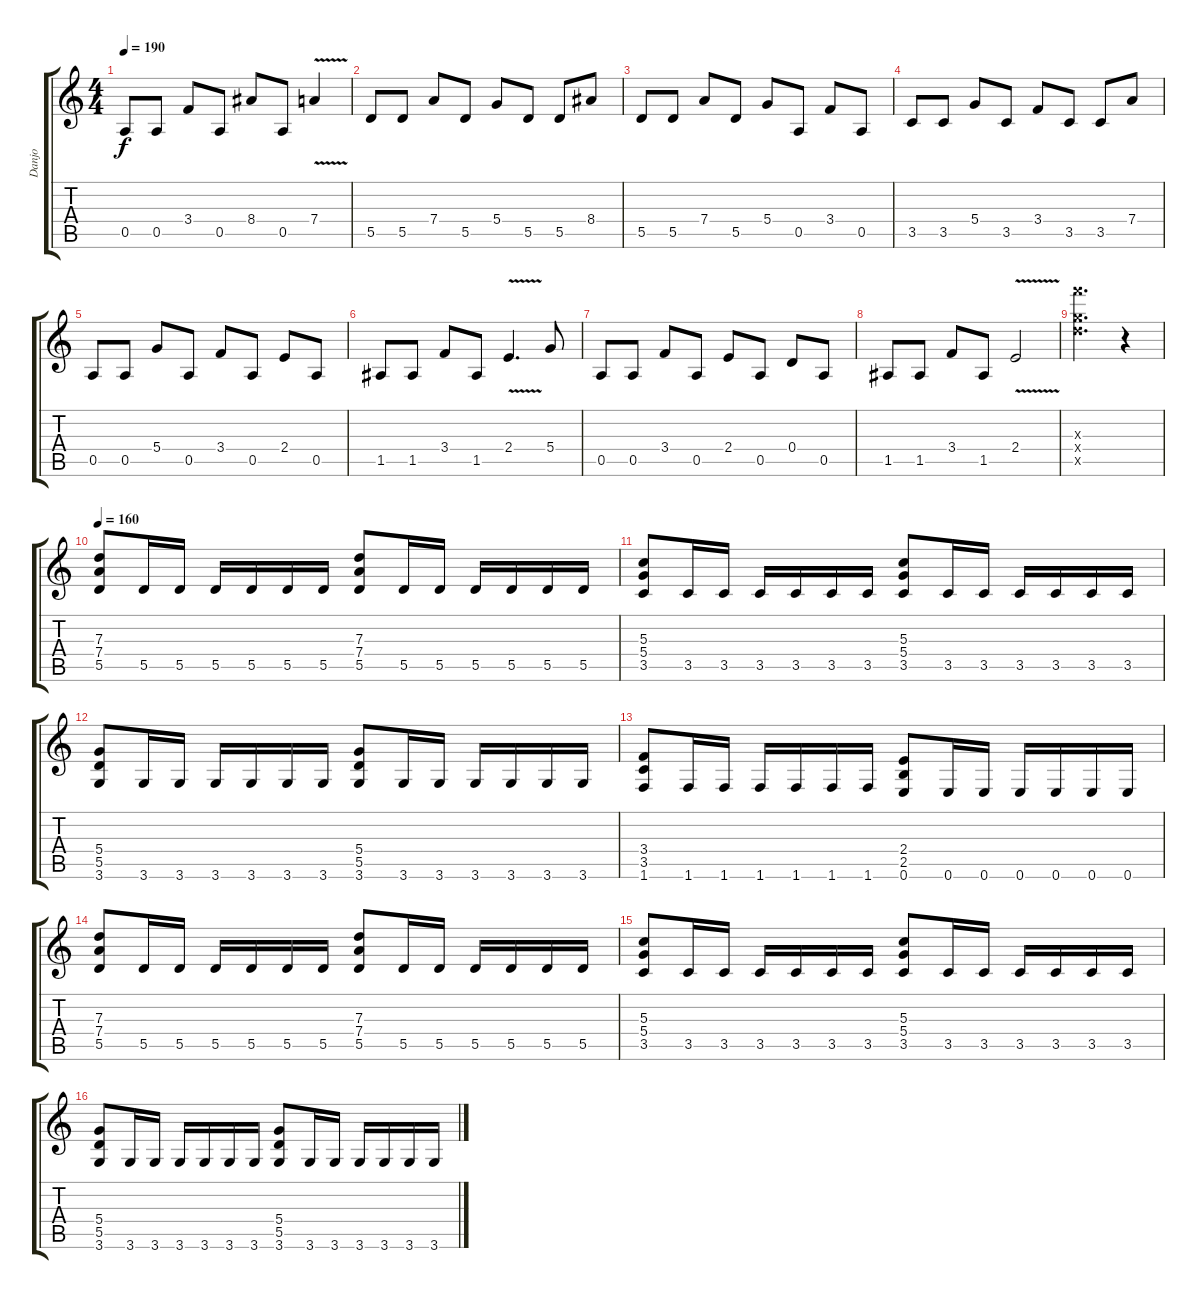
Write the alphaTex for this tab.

\track ("Danjo" "Danjo") {instrument distortionguitar}
\staff {score tabs}
\tuning (E4 B3 G3 D3 A2 E2) {hide}
\ts (4 4)
\tempo 190
\clef g2
\ks c
0.5.8{dy f} 0.5.8 3.4.8 0.5.8 8.4.8 0.5.8 7.4{v}.4 |
5.5.8 5.5.8 7.4.8 5.5.8 5.4.8 5.5.8 5.5.8 8.4.8 |
5.5.8 5.5.8 7.4.8 5.5.8 5.4.8 0.5.8 3.4.8 0.5.8 |
3.5.8 3.5.8 5.4.8 3.5.8 3.4.8 3.5.8 3.5.8 7.4.8 |
0.5.8 0.5.8 5.4.8 0.5.8 3.4.8 0.5.8 2.4.8 0.5.8 |
1.5.8 1.5.8 3.4.8 1.5.8 2.4{v}.4{d} 5.4.8 |
0.5.8 0.5.8 3.4.8 0.5.8 2.4.8 0.5.8 0.4.8 0.5.8 |
1.5.8 1.5.8 3.4.8 1.5.8 2.4{v}.2 |
(22.3{x} 17.4{x} 17.5{x}).2{d} r.4 |
\tempo 160
(7.3 7.4 5.5).8 5.5.16 5.5.16 5.5.16 5.5.16 5.5.16 5.5.16 (7.3 7.4 5.5).8 5.5.16 5.5.16 5.5.16 5.5.16 5.5.16 5.5.16 |
(5.3 5.4 3.5).8 3.5.16 3.5.16 3.5.16 3.5.16 3.5.16 3.5.16 (5.3 5.4 3.5).8 3.5.16 3.5.16 3.5.16 3.5.16 3.5.16 3.5.16 |
(5.4 5.5 3.6).8 3.6.16 3.6.16 3.6.16 3.6.16 3.6.16 3.6.16 (5.4 5.5 3.6).8 3.6.16 3.6.16 3.6.16 3.6.16 3.6.16 3.6.16 |
(3.4 3.5 1.6).8 1.6.16 1.6.16 1.6.16 1.6.16 1.6.16 1.6.16 (2.4 2.5 0.6).8 0.6.16 0.6.16 0.6.16 0.6.16 0.6.16 0.6.16 |
(7.3 7.4 5.5).8 5.5.16 5.5.16 5.5.16 5.5.16 5.5.16 5.5.16 (7.3 7.4 5.5).8 5.5.16 5.5.16 5.5.16 5.5.16 5.5.16 5.5.16 |
(5.3 5.4 3.5).8 3.5.16 3.5.16 3.5.16 3.5.16 3.5.16 3.5.16 (5.3 5.4 3.5).8 3.5.16 3.5.16 3.5.16 3.5.16 3.5.16 3.5.16 |
(5.4 5.5 3.6).8 3.6.16 3.6.16 3.6.16 3.6.16 3.6.16 3.6.16 (5.4 5.5 3.6).8 3.6.16 3.6.16 3.6.16 3.6.16 3.6.16 3.6.16
